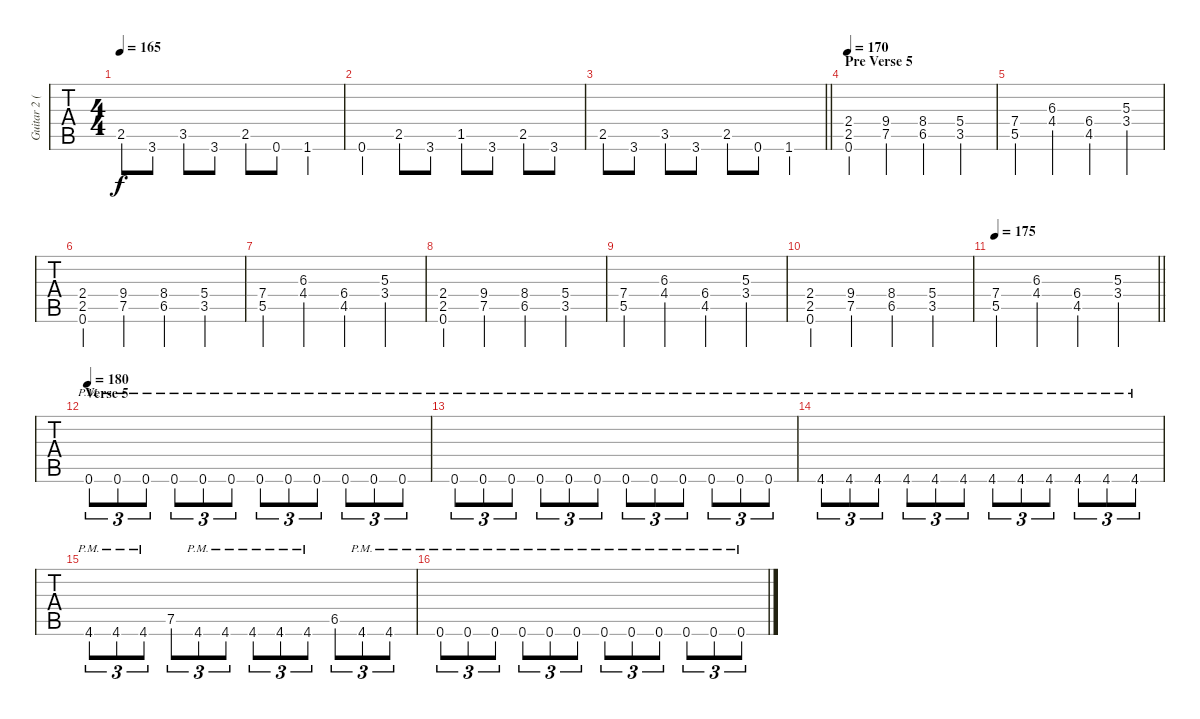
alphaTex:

\track ("Guitar 2 (James Murphy)" "Guitar 2 (") {instrument distortionguitar}
\staff {tabs}
\tuning (D4 A3 F3 C3 G2 D2) {hide}
\ts (4 4)
\tempo 165
\clef g2
\ks c
2.5.8{dy f} 3.6.8 3.5.8 3.6.8 2.5.8 0.6.8 1.6.4 |
0.6.4 2.5.8 3.6.8 1.5.8 3.6.8 2.5.8 3.6.8 |
\barLineRight lightlight
2.5.8 3.6.8 3.5.8 3.6.8 2.5.8 0.6.8 1.6.4 |
\section ("" "Pre Verse 5")
\tempo 170
(2.4 2.5 0.6).4 (9.4 7.5).4 (8.4 6.5).4 (5.4 3.5).4 |
(7.4 5.5).4 (6.3 4.4).4 (6.4 4.5).4 (5.3 3.4).4 |
(2.4 2.5 0.6).4 (9.4 7.5).4 (8.4 6.5).4 (5.4 3.5).4 |
(7.4 5.5).4 (6.3 4.4).4 (6.4 4.5).4 (5.3 3.4).4 |
(2.4 2.5 0.6).4 (9.4 7.5).4 (8.4 6.5).4 (5.4 3.5).4 |
(7.4 5.5).4 (6.3 4.4).4 (6.4 4.5).4 (5.3 3.4).4 |
(2.4 2.5 0.6).4 (9.4 7.5).4 (8.4 6.5).4 (5.4 3.5).4 |
\tempo 175
\barLineRight lightlight
(7.4 5.5).4 (6.3 4.4).4 (6.4 4.5).4 (5.3 3.4).4 |
\section ("" "Verse 5")
\tempo 180
0.6{pm}.8{tu (3 2)} 0.6{pm}.8{tu (3 2)} 0.6{pm}.8{tu (3 2)} 0.6{pm}.8{tu (3 2)} 0.6{pm}.8{tu (3 2)} 0.6{pm}.8{tu (3 2)} 0.6{pm}.8{tu (3 2)} 0.6{pm}.8{tu (3 2)} 0.6{pm}.8{tu (3 2)} 0.6{pm}.8{tu (3 2)} 0.6{pm}.8{tu (3 2)} 0.6{pm}.8{tu (3 2)} |
0.6{pm}.8{tu (3 2)} 0.6{pm}.8{tu (3 2)} 0.6{pm}.8{tu (3 2)} 0.6{pm}.8{tu (3 2)} 0.6{pm}.8{tu (3 2)} 0.6{pm}.8{tu (3 2)} 0.6{pm}.8{tu (3 2)} 0.6{pm}.8{tu (3 2)} 0.6{pm}.8{tu (3 2)} 0.6{pm}.8{tu (3 2)} 0.6{pm}.8{tu (3 2)} 0.6{pm}.8{tu (3 2)} |
4.6{pm}.8{tu (3 2)} 4.6{pm}.8{tu (3 2)} 4.6{pm}.8{tu (3 2)} 4.6{pm}.8{tu (3 2)} 4.6{pm}.8{tu (3 2)} 4.6{pm}.8{tu (3 2)} 4.6{pm}.8{tu (3 2)} 4.6{pm}.8{tu (3 2)} 4.6{pm}.8{tu (3 2)} 4.6{pm}.8{tu (3 2)} 4.6{pm}.8{tu (3 2)} 4.6{pm}.8{tu (3 2)} |
4.6{pm}.8{tu (3 2)} 4.6{pm}.8{tu (3 2)} 4.6{pm}.8{tu (3 2)} 7.5.8{tu (3 2)} 4.6{pm}.8{tu (3 2)} 4.6{pm}.8{tu (3 2)} 4.6{pm}.8{tu (3 2)} 4.6{pm}.8{tu (3 2)} 4.6{pm}.8{tu (3 2)} 6.5.8{tu (3 2)} 4.6{pm}.8{tu (3 2)} 4.6{pm}.8{tu (3 2)} |
0.6{pm}.8{tu (3 2)} 0.6{pm}.8{tu (3 2)} 0.6{pm}.8{tu (3 2)} 0.6{pm}.8{tu (3 2)} 0.6{pm}.8{tu (3 2)} 0.6{pm}.8{tu (3 2)} 0.6{pm}.8{tu (3 2)} 0.6{pm}.8{tu (3 2)} 0.6{pm}.8{tu (3 2)} 0.6{pm}.8{tu (3 2)} 0.6{pm}.8{tu (3 2)} 0.6{pm}.8{tu (3 2)}
